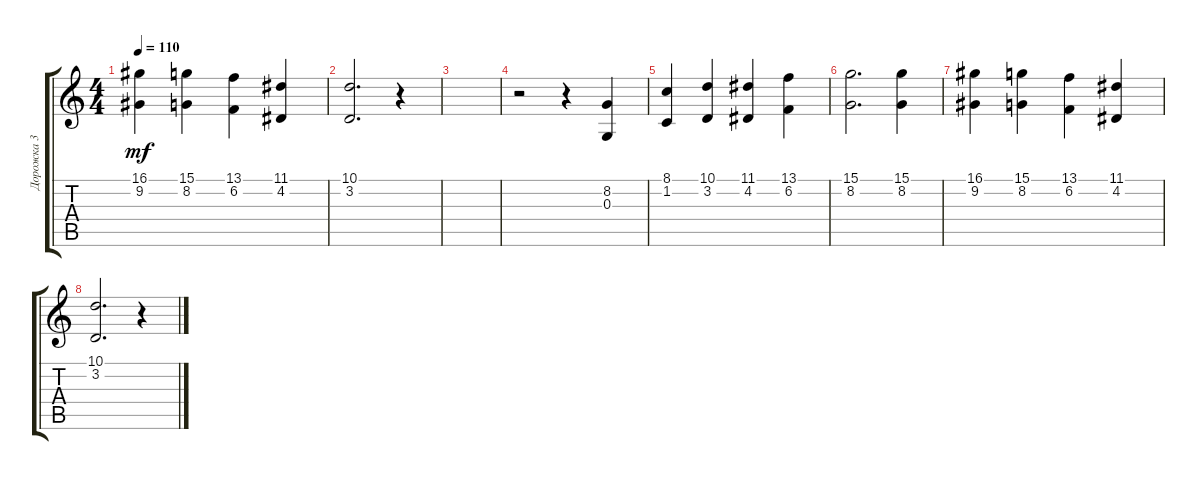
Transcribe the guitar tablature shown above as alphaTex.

\track ("Дорожка 3" "Дорожка 3") {instrument brasssection}
\staff {score tabs}
\tuning (E4 B3 G3 D3 A2 E2) {hide}
\ts (4 4)
\tempo 110
\clef g2
\ks c
(16.1 9.2).4{dy mf} (15.1 8.2).4 (13.1 6.2).4 (11.1 4.2).4 |
(10.1 3.2).2{d} r.4 |
|
r.2 r.4 (8.2 0.3).4 |
(8.1 1.2).4 (10.1 3.2).4 (11.1 4.2).4 (13.1 6.2).4 |
(15.1 8.2).2{d} (15.1 8.2).4 |
(16.1 9.2).4 (15.1 8.2).4 (13.1 6.2).4 (11.1 4.2).4 |
(10.1 3.2).2{d} r.4
